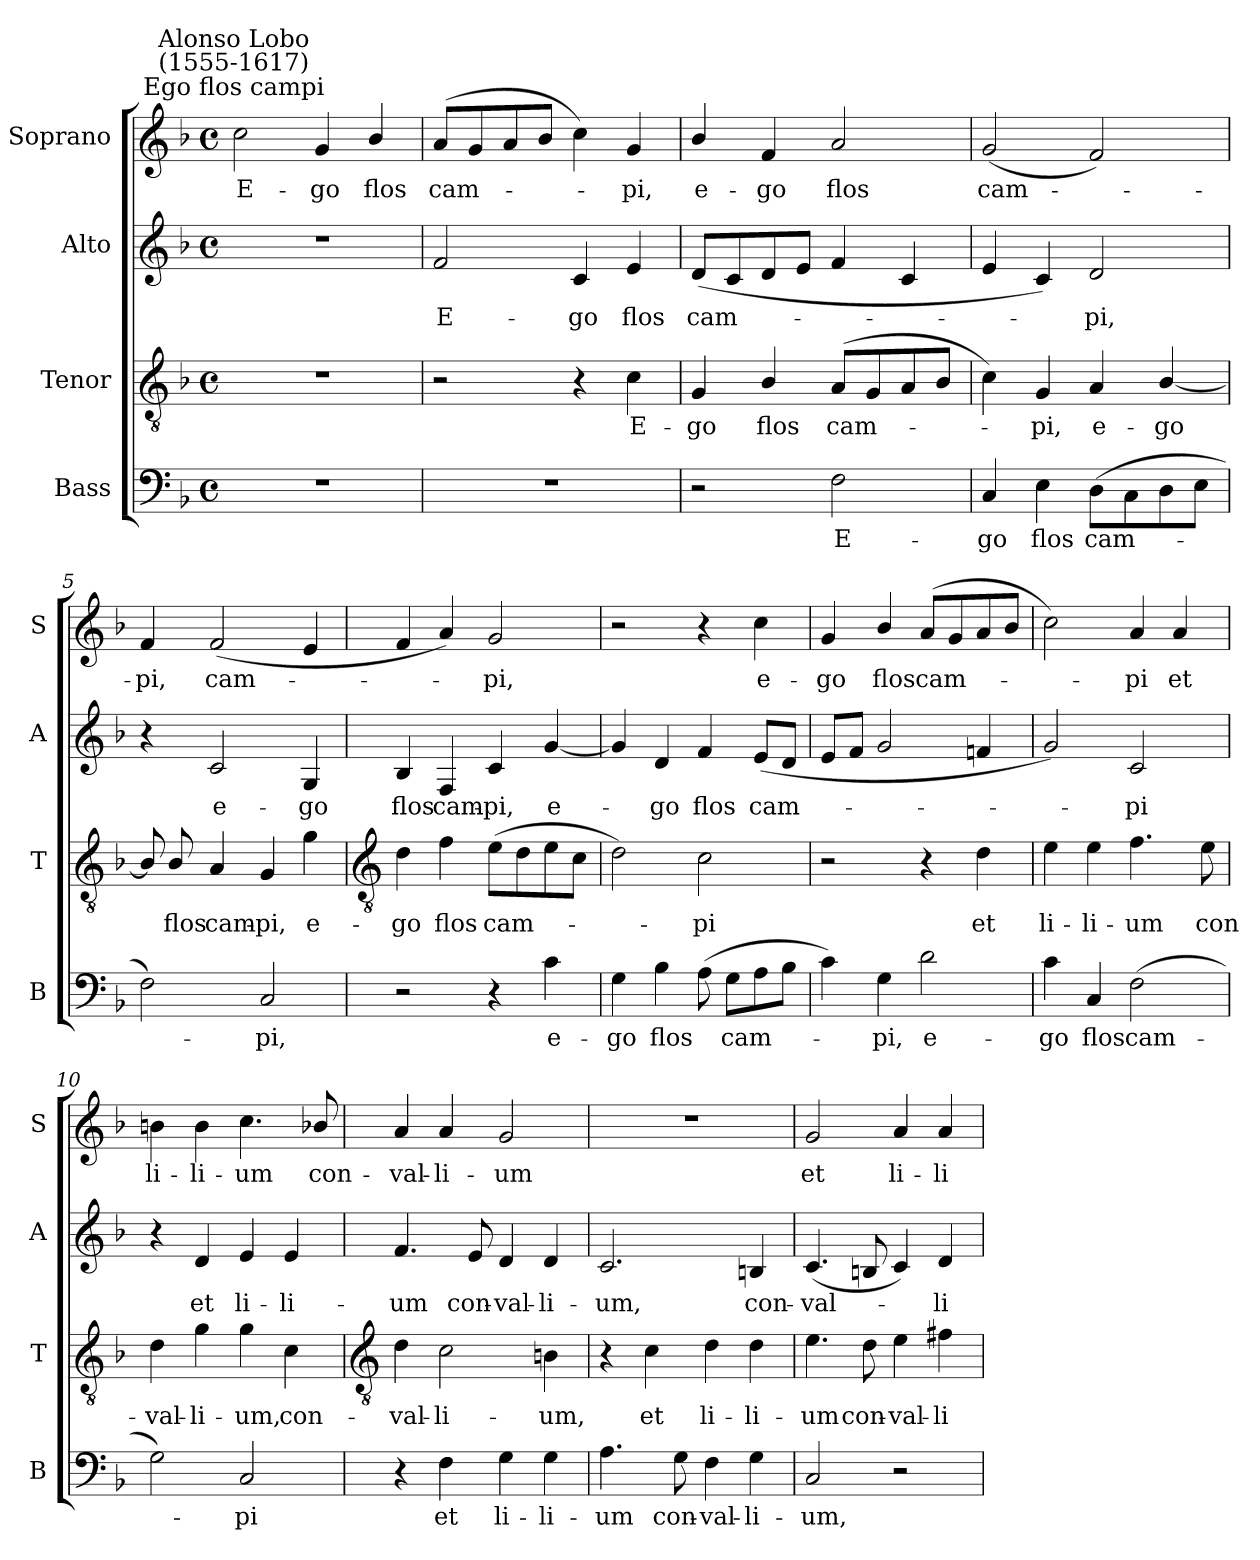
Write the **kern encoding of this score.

**kern	**text	**kern	**text	**kern	**text	**kern	**text
*part4	*part4	*part3	*part3	*part2	*part2	*part1	*part1
*staff4	*staff4	*staff3	*staff3	*staff2	*staff2	*staff1	*staff1
*I"Bass	*	*I"Tenor	*	*I"Alto	*	*I"Soprano	*
*I'B	*	*I'T	*	*I'A	*	*I'S	*
*clefF4	*	*clefGv2	*	*clefG2	*	*clefG2	*
*k[b-]	*	*k[b-]	*	*k[b-]	*	*k[b-]	*
*F:	*	*F:	*	*F:	*	*F:	*
*M4/4	*	*M4/4	*	*M4/4	*	*M4/4	*
*met(c)	*	*met(c)	*	*met(c)	*	*met(c)	*
=1	=1	=1	=1	=1	=1	=1	=1
!	!	!	!	!	!	!LO:TX:a:cj:t=Ego flos campi	!
!	!	!	!	!	!	!LO:TX:a:cj:t=Alonso Lobo\n(1555-1617)	!
!	!	!	!	!	!	!	!LO:LY:b
1r	.	1r	.	1r	.	2cc	E-
!	!	!	!	!	!	!	!LO:LY:b
.	.	.	.	.	.	4g	-go
!	!	!	!	!	!	!	!LO:LY:b
.	.	.	.	.	.	4b-/	flos
=2	=2	=2	=2	=2	=2	=2	=2
!	!	!	!	!	!LO:LY:b	!	!LO:LY:b
1r	.	2r	.	2f	E-	(<8aL	cam-
.	.	.	.	.	.	8g	.
.	.	.	.	.	.	8a	.
.	.	.	.	.	.	8b-J	.
!	!	!	!	!	!LO:LY:b	!	!
.	.	4r	.	4c	-go	4cc)	.
!	!	!	!LO:LY:b	!	!LO:LY:b	!	!LO:LY:b
.	.	4c	E-	4e	flos	4g	pi,
=3	=3	=3	=3	=3	=3	=3	=3
!	!	!	!LO:LY:b	!	!LO:LY:b	!	!LO:LY:b
2r	.	4G	-go	(<8dL	cam-	4b-/	e-
.	.	.	.	8c	.	.	.
!	!	!	!LO:LY:b	!	!	!	!LO:LY:b
.	.	4B-/	flos	8d	.	4f	-go
.	.	.	.	8eJ	.	.	.
!	!LO:LY:b	!	!LO:LY:b	!	!	!	!LO:LY:b
2F	E-	(<8AL	cam-	4f	.	2a	flos
.	.	8G	.	.	.	.	.
.	.	8A	.	4c	.	.	.
.	.	8B-J	.	.	.	.	.
=4	=4	=4	=4	=4	=4	=4	=4
!	!LO:LY:b	!	!	!	!	!	!LO:LY:b
4C	-go	4c)	.	4e	.	(<2g	cam-
!	!LO:LY:b	!	!LO:LY:b	!	!	!	!
4E	flos	4G	pi,	4c)	.	.	.
!	!LO:LY:b	!	!LO:LY:b	!	!LO:LY:b	!	!
(>8DL	cam-	4A	e-	2d	pi,	2f)	.
8C	.	.	.	.	.	.	.
!	!	!	!LO:LY:b	!	!	!	!
8D	.	[4B-/	-go	.	.	.	.
8EJ	.	.	.	.	.	.	.
=5	=5	=5	=5	=5	=5	=5	=5
!	!	!	!	!	!	!	!LO:LY:b
2F)	.	8B-/]	.	4r	.	4f	pi,
!	!	!	!LO:LY:b	!	!	!	!
.	.	8B-/	flos	.	.	.	.
!	!	!	!LO:LY:b	!	!LO:LY:b	!	!LO:LY:b
.	.	4A	cam-	2c	e-	(<2f	cam-
!	!LO:LY:b	!	!LO:LY:b	!	!	!	!
2C	pi,	4G	-pi,	.	.	.	.
!	!	!	!LO:LY:b	!	!LO:LY:b	!	!
.	.	4g	e-	4G	-go	4e	.
!!LO:LB:g=z
=6	=6	=6	=6	=6	=6	=6	=6
*	*	*clefGv2	*	*	*	*	*
!	!	!	!LO:LY:b	!	!LO:LY:b	!	!
2r	.	4d	-go	4B-	flos	4f	.
!	!	!	!LO:LY:b	!	!LO:LY:b	!	!
.	.	4f	flos	4F	cam-	4a)	.
!	!	!	!LO:LY:b	!	!LO:LY:b	!	!LO:LY:b
4r	.	(>8eL	cam-	4c	-pi,	2g	pi,
.	.	8d	.	.	.	.	.
!	!LO:LY:b	!	!	!	!LO:LY:b	!	!
4c	e-	8e	.	[4g	e-	.	.
.	.	8cJ	.	.	.	.	.
=7	=7	=7	=7	=7	=7	=7	=7
!	!LO:LY:b	!	!	!	!	!	!
4G	-go	2d)	.	4g]	.	2r	.
!	!LO:LY:b	!	!	!	!LO:LY:b	!	!
4B-	flos	.	.	4d	go	.	.
!	!	!	!LO:LY:b	!	!LO:LY:b	!	!
(>8A	.	2c	pi	4f	flos	4r	.
!	!LO:LY:b	!	!	!	!	!	!
8GL	cam-	.	.	.	.	.	.
!	!	!	!	!	!LO:LY:b	!	!LO:LY:b
8A	.	.	.	(<8eL	cam-	4cc	e-
8B-J	.	.	.	8dJ	.	.	.
=8	=8	=8	=8	=8	=8	=8	=8
!	!	!	!	!	!	!	!LO:LY:b
4c)	.	2r	.	8eL	.	4g	-go
.	.	.	.	8fJ	.	.	.
!	!LO:LY:b	!	!	!	!	!	!LO:LY:b
4G	pi,	.	.	2g	.	4b-/	flos
!	!LO:LY:b	!	!	!	!	!	!LO:LY:b
2d	e-	4r	.	.	.	(<8aL	cam-
.	.	.	.	.	.	8g	.
!	!	!	!LO:LY:b	!	!	!	!
.	.	4d	et	4fn	.	8a	.
.	.	.	.	.	.	8b-J	.
=9	=9	=9	=9	=9	=9	=9	=9
!	!LO:LY:b	!	!LO:LY:b	!	!	!	!
4c	-go	4e	li-	2g)	.	2cc)	.
!	!LO:LY:b	!	!LO:LY:b	!	!	!	!
4C	flos	4e	-li-	.	.	.	.
!	!LO:LY:b	!	!LO:LY:b	!	!LO:LY:b	!	!LO:LY:b
(>2F	cam-	4.f	-um	2c	pi	4a	pi
!	!	!	!	!	!	!	!LO:LY:b
.	.	.	.	.	.	4a	et
!	!	!	!LO:LY:b	!	!	!	!
.	.	8e	con-	.	.	.	.
=10	=10	=10	=10	=10	=10	=10	=10
!	!	!	!LO:LY:b	!	!	!	!LO:LY:b
2G)	.	4d	-val-	4r	.	4bn	li-
!	!	!	!LO:LY:b	!	!LO:LY:b	!	!LO:LY:b
.	.	4g	-li-	4d	et	4b	-li-
!	!LO:LY:b	!	!LO:LY:b	!	!LO:LY:b	!	!LO:LY:b
2C	pi	4g	-um,	4e	li-	4.cc	-um
!	!	!	!LO:LY:b	!	!LO:LY:b	!	!
.	.	4c	con-	4e	-li-	.	.
!	!	!	!	!	!	!	!LO:LY:b
.	.	.	.	.	.	8b-X/	con-
!!LO:LB:g=z
=11	=11	=11	=11	=11	=11	=11	=11
*	*	*clefGv2	*	*	*	*	*
!	!	!	!LO:LY:b	!	!LO:LY:b	!	!LO:LY:b
4r	.	4d	-val-	4.f	-um	4a	-val-
!	!LO:LY:b	!	!LO:LY:b	!	!	!	!LO:LY:b
4F	et	2c	-li-	.	.	4a	-li-
!	!	!	!	!	!LO:LY:b	!	!
.	.	.	.	8e	con-	.	.
!	!LO:LY:b	!	!	!	!LO:LY:b	!	!LO:LY:b
4G	li-	.	.	4d	-val-	2g	-um
!	!LO:LY:b	!	!LO:LY:b	!	!LO:LY:b	!	!
4G	-li-	4Bn	-um,	4d	-li-	.	.
=12	=12	=12	=12	=12	=12	=12	=12
!	!LO:LY:b	!	!	!	!LO:LY:b	!	!
4.A	-um	4r	.	2.c	-um,	1r	.
!	!	!	!LO:LY:b	!	!	!	!
.	.	4c	et	.	.	.	.
!	!LO:LY:b	!	!	!	!	!	!
8G	con-	.	.	.	.	.	.
!	!LO:LY:b	!	!LO:LY:b	!	!	!	!
4F	-val-	4d	li-	.	.	.	.
!	!LO:LY:b	!	!LO:LY:b	!	!LO:LY:b	!	!
4G	-li-	4d	-li-	4Bn	con-	.	.
=13	=13	=13	=13	=13	=13	=13	=13
!	!LO:LY:b	!	!LO:LY:b	!	!LO:LY:b	!	!LO:LY:b
2C	-um,	4.e	-um	(<4.c	-val-	2g	et
!	!	!	!LO:LY:b	!	!	!	!
.	.	8d	con-	8Bn	.	.	.
!	!	!	!LO:LY:b	!	!	!	!LO:LY:b
2r	.	4e	-val-	4c)	.	4a	li-
!	!	!	!LO:LY:b	!	!LO:LY:b	!	!LO:LY:b
.	.	4f#X	-li-	4d	li-	4a	-li-
=	=	=	=	=	=	=	=
*-	*-	*-	*-	*-	*-	*-	*-
